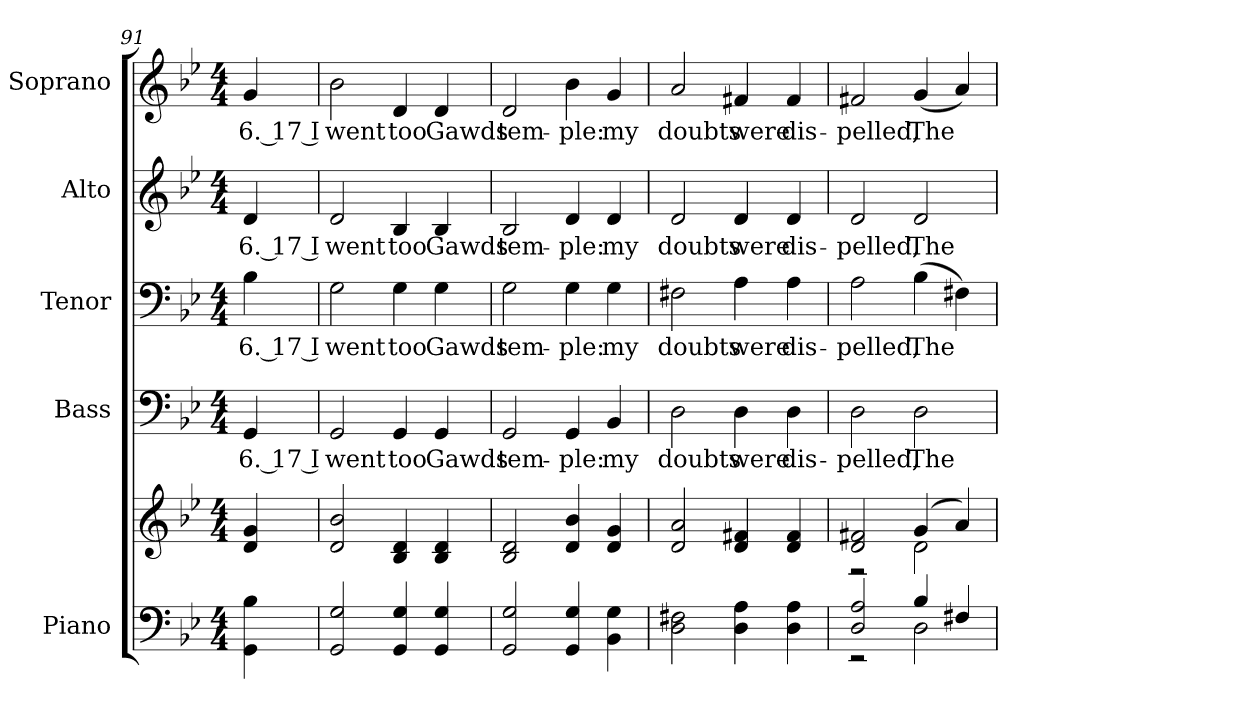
**kern	**kern	**kern	**text	**kern	**text	**kern	**text	**kern	**text
*part5	*part5	*part4	*part4	*part3	*part3	*part2	*part2	*part1	*part1
*staff6	*staff5	*staff4	*staff4	*staff3	*staff3	*staff2	*staff2	*staff1	*staff1
*I"Piano	*	*I"Bass	*	*I"Tenor	*	*I"Alto	*	*I"Soprano	*
*I'Pno.	*	*I'B.	*	*I'T.	*	*I'A.	*	*I'S.	*
*clefF4	*clefG2	*clefF4	*	*clefF4	*	*clefG2	*	*clefG2	*
*k[b-e-]	*k[b-e-]	*k[b-e-]	*	*k[b-e-]	*	*k[b-e-]	*	*k[b-e-]	*
*B-:	*B-:	*B-:	*	*B-:	*	*B-:	*	*B-:	*
*M4/4	*M4/4	*M4/4	*	*M4/4	*	*M4/4	*	*M4/4	*
=91	=91	=91	=91	=91	=91	=91	=91	=91	=91
!	!	!	!LO:LY:b:color=#000000	!	!	!	!	!	!
!	!	!	!	!	!LO:LY:b:color=#000000	!	!	!	!
!	!	!	!	!	!	!	!LO:LY:b:color=#000000	!	!
!	!	!	!	!	!	!	!	!	!LO:LY:b:color=#000000
4GGi\ 4B-i	4di/ 4gi	4GGi/	6. 17 I	4B-i\	6. 17 I	4di/	6. 17 I	4gi/	6. 17 I
=92	=92	=92	=92	=92	=92	=92	=92	=92	=92
!	!	!	!LO:LY:b:color=#000000	!	!	!	!	!	!
!	!	!	!	!	!LO:LY:b:color=#000000	!	!	!	!
!	!	!	!	!	!	!	!LO:LY:b:color=#000000	!	!
!	!	!	!	!	!	!	!	!	!LO:LY:b:color=#000000
2GGi/ 2Gi	2di/ 2b-i	2GGi/	went	2Gi\	went	2di/	went	2b-i\	went
!	!	!	!LO:LY:b:color=#000000	!	!	!	!	!	!
!	!	!	!	!	!LO:LY:b:color=#000000	!	!	!	!
!	!	!	!	!	!	!	!LO:LY:b:color=#000000	!	!
!	!	!	!	!	!	!	!	!	!LO:LY:b:color=#000000
4GGi/ 4Gi	4B-i/ 4di	4GGi/	too	4Gi\	too	4B-i/	too	4di/	too
!	!	!	!LO:LY:b:color=#000000	!	!	!	!	!	!
!	!	!	!	!	!LO:LY:b:color=#000000	!	!	!	!
!	!	!	!	!	!	!	!LO:LY:b:color=#000000	!	!
!	!	!	!	!	!	!	!	!	!LO:LY:b:color=#000000
4GGi/ 4Gi	4B-i/ 4di	4GGi/	Gawds	4Gi\	Gawds	4B-i/	Gawds	4di/	Gawds
!!LO:LB:g=z
=93	=93	=93	=93	=93	=93	=93	=93	=93	=93
!	!	!	!LO:LY:b:color=#000000	!	!	!	!	!	!
!	!	!	!	!	!LO:LY:b:color=#000000	!	!	!	!
!	!	!	!	!	!	!	!LO:LY:b:color=#000000	!	!
!	!	!	!	!	!	!	!	!	!LO:LY:b:color=#000000
2GGi/ 2Gi	2B-i/ 2di	2GGi/	tem-	2Gi\	tem-	2B-i/	tem-	2di/	tem-
!	!	!	!LO:LY:b:color=#000000	!	!	!	!	!	!
!	!	!	!	!	!LO:LY:b:color=#000000	!	!	!	!
!	!	!	!	!	!	!	!LO:LY:b:color=#000000	!	!
!	!	!	!	!	!	!	!	!	!LO:LY:b:color=#000000
4GGi/ 4Gi	4di/ 4b-i	4GGi/	-ple:	4Gi\	-ple:	4di/	-ple:	4b-i\	-ple:
!	!	!	!LO:LY:b:color=#000000	!	!	!	!	!	!
!	!	!	!	!	!LO:LY:b:color=#000000	!	!	!	!
!	!	!	!	!	!	!	!LO:LY:b:color=#000000	!	!
!	!	!	!	!	!	!	!	!	!LO:LY:b:color=#000000
4BB-i\ 4Gi	4di/ 4gi	4BB-i/	my	4Gi\	my	4di/	my	4gi/	my
=94	=94	=94	=94	=94	=94	=94	=94	=94	=94
!	!	!	!LO:LY:b:color=#000000	!	!	!	!	!	!
!	!	!	!	!	!LO:LY:b:color=#000000	!	!	!	!
!	!	!	!	!	!	!	!LO:LY:b:color=#000000	!	!
!	!	!	!	!	!	!	!	!	!LO:LY:b:color=#000000
2Di\ 2F#Xi	2di/ 2ai	2Di\	doubts	2F#Xi\	doubts	2di/	doubts	2ai/	doubts
!	!	!	!LO:LY:b:color=#000000	!	!	!	!	!	!
!	!	!	!	!	!LO:LY:b:color=#000000	!	!	!	!
!	!	!	!	!	!	!	!LO:LY:b:color=#000000	!	!
!	!	!	!	!	!	!	!	!	!LO:LY:b:color=#000000
4Di\ 4Ai	4di/ 4f#Xi	4Di\	were	4Ai\	were	4di/	were	4f#Xi/	were
!	!	!	!LO:LY:b:color=#000000	!	!	!	!	!	!
!	!	!	!	!	!LO:LY:b:color=#000000	!	!	!	!
!	!	!	!	!	!	!	!LO:LY:b:color=#000000	!	!
!	!	!	!	!	!	!	!	!	!LO:LY:b:color=#000000
4Di\ 4Ai	4di/ 4f#i	4Di\	dis-	4Ai\	dis-	4di/	dis-	4f#i/	dis-
=95	=95	=95	=95	=95	=95	=95	=95	=95	=95
*^	*^	*	*	*	*	*	*	*	*
!	!	!	!	!	!LO:LY:b:color=#000000	!	!	!	!	!	!
!	!	!	!	!	!	!	!LO:LY:b:color=#000000	!	!	!	!
!	!	!	!	!	!	!	!	!	!LO:LY:b:color=#000000	!	!
!	!	!	!	!	!	!	!	!	!	!	!LO:LY:b:color=#000000
2Di/ 2Ai	2r	2di/ 2f#Xi	2r	2Di\	-pelled,	2Ai\	-pelled,	2di/	-pelled,	2f#Xi/	-pelled,
!	!	!	!	!	!LO:LY:b:color=#000000	!	!	!	!	!	!
!	!	!	!	!	!	!	!LO:LY:b:color=#000000	!	!	!	!
!	!	!	!	!	!	!	!	!	!LO:LY:b:color=#000000	!	!
!	!	!	!	!	!	!	!	!	!	!	!LO:LY:b:color=#000000
4B-i/	2Di\	(4gi/	2di\	2Di\	The	(4B-i\	The	2di/	The	(4gi/	The
4F#Xi/	.	4ai/)	.	.	.	4F#Xi\)	.	.	.	4ai/)	.
*v	*v	*	*	*	*	*	*	*	*	*	*
*	*v	*v	*	*	*	*	*	*	*	*
=	=	=	=	=	=	=	=	=	=
*-	*-	*-	*-	*-	*-	*-	*-	*-	*-
